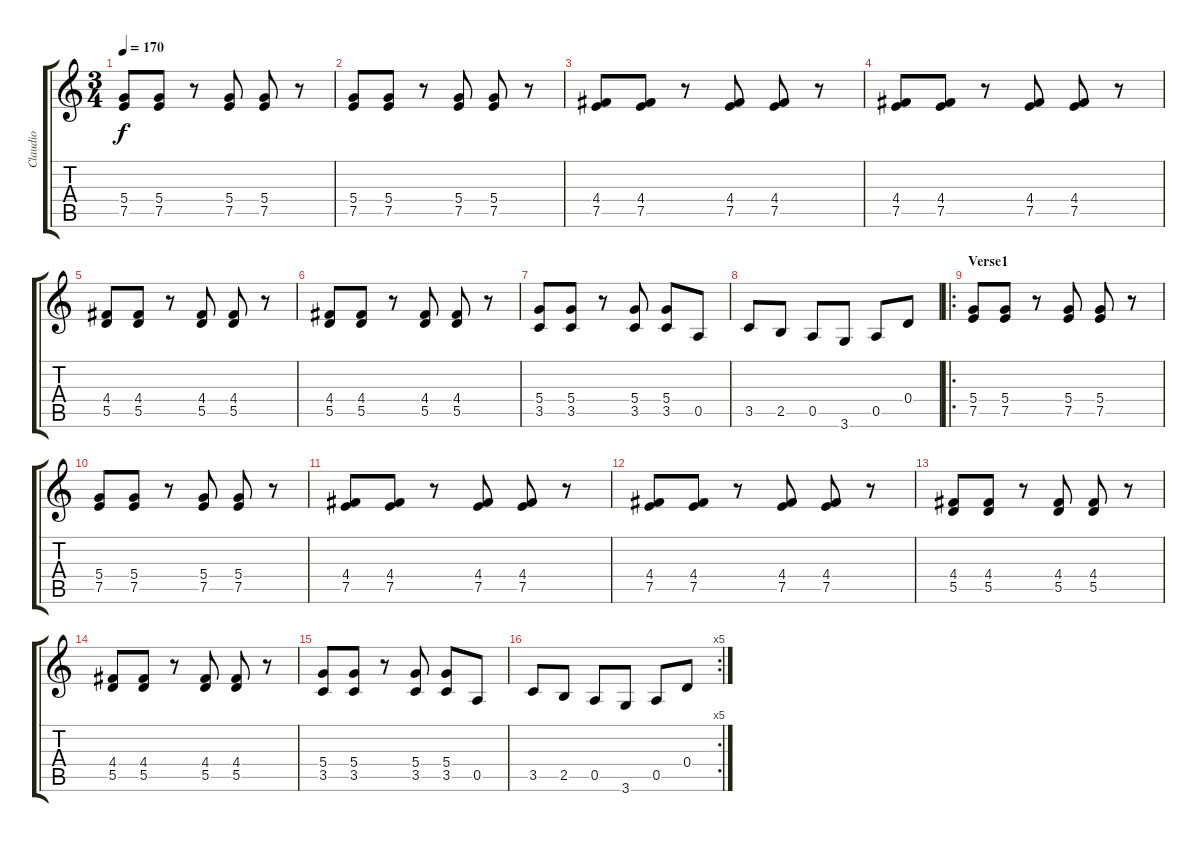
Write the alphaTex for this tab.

\track ("Claudio" "Claudio") {instrument distortionguitar}
\staff {score tabs}
\tuning (E4 B3 G3 D3 A2 E2) {hide}
\ts (3 4)
\tempo 170
\clef g2
\ks c
(5.4 7.5).8{dy f instrument distortionguitar} (5.4 7.5).8 r.8 (5.4 7.5).8 (5.4 7.5).8 r.8 |
(5.4 7.5).8 (5.4 7.5).8 r.8 (5.4 7.5).8 (5.4 7.5).8 r.8 |
(4.4 7.5).8 (4.4 7.5).8 r.8 (4.4 7.5).8 (4.4 7.5).8 r.8 |
(4.4 7.5).8 (4.4 7.5).8 r.8 (4.4 7.5).8 (4.4 7.5).8 r.8 |
(4.4 5.5).8 (4.4 5.5).8 r.8 (4.4 5.5).8 (4.4 5.5).8 r.8 |
(4.4 5.5).8 (4.4 5.5).8 r.8 (4.4 5.5).8 (4.4 5.5).8 r.8 |
(5.4 3.5).8 (5.4 3.5).8 r.8 (5.4 3.5).8 (5.4 3.5).8 0.5.8 |
3.5.8 2.5.8 0.5.8 3.6.8 0.5.8 0.4.8 |
\ro
\section ("" "Verse1")
(5.4 7.5).8 (5.4 7.5).8 r.8 (5.4 7.5).8 (5.4 7.5).8 r.8 |
(5.4 7.5).8 (5.4 7.5).8 r.8 (5.4 7.5).8 (5.4 7.5).8 r.8 |
(4.4 7.5).8 (4.4 7.5).8 r.8 (4.4 7.5).8 (4.4 7.5).8 r.8 |
(4.4 7.5).8 (4.4 7.5).8 r.8 (4.4 7.5).8 (4.4 7.5).8 r.8 |
(4.4 5.5).8 (4.4 5.5).8 r.8 (4.4 5.5).8 (4.4 5.5).8 r.8 |
(4.4 5.5).8 (4.4 5.5).8 r.8 (4.4 5.5).8 (4.4 5.5).8 r.8 |
(5.4 3.5).8 (5.4 3.5).8 r.8 (5.4 3.5).8 (5.4 3.5).8 0.5.8 |
\rc 5
3.5.8 2.5.8 0.5.8 3.6.8 0.5.8 0.4.8
